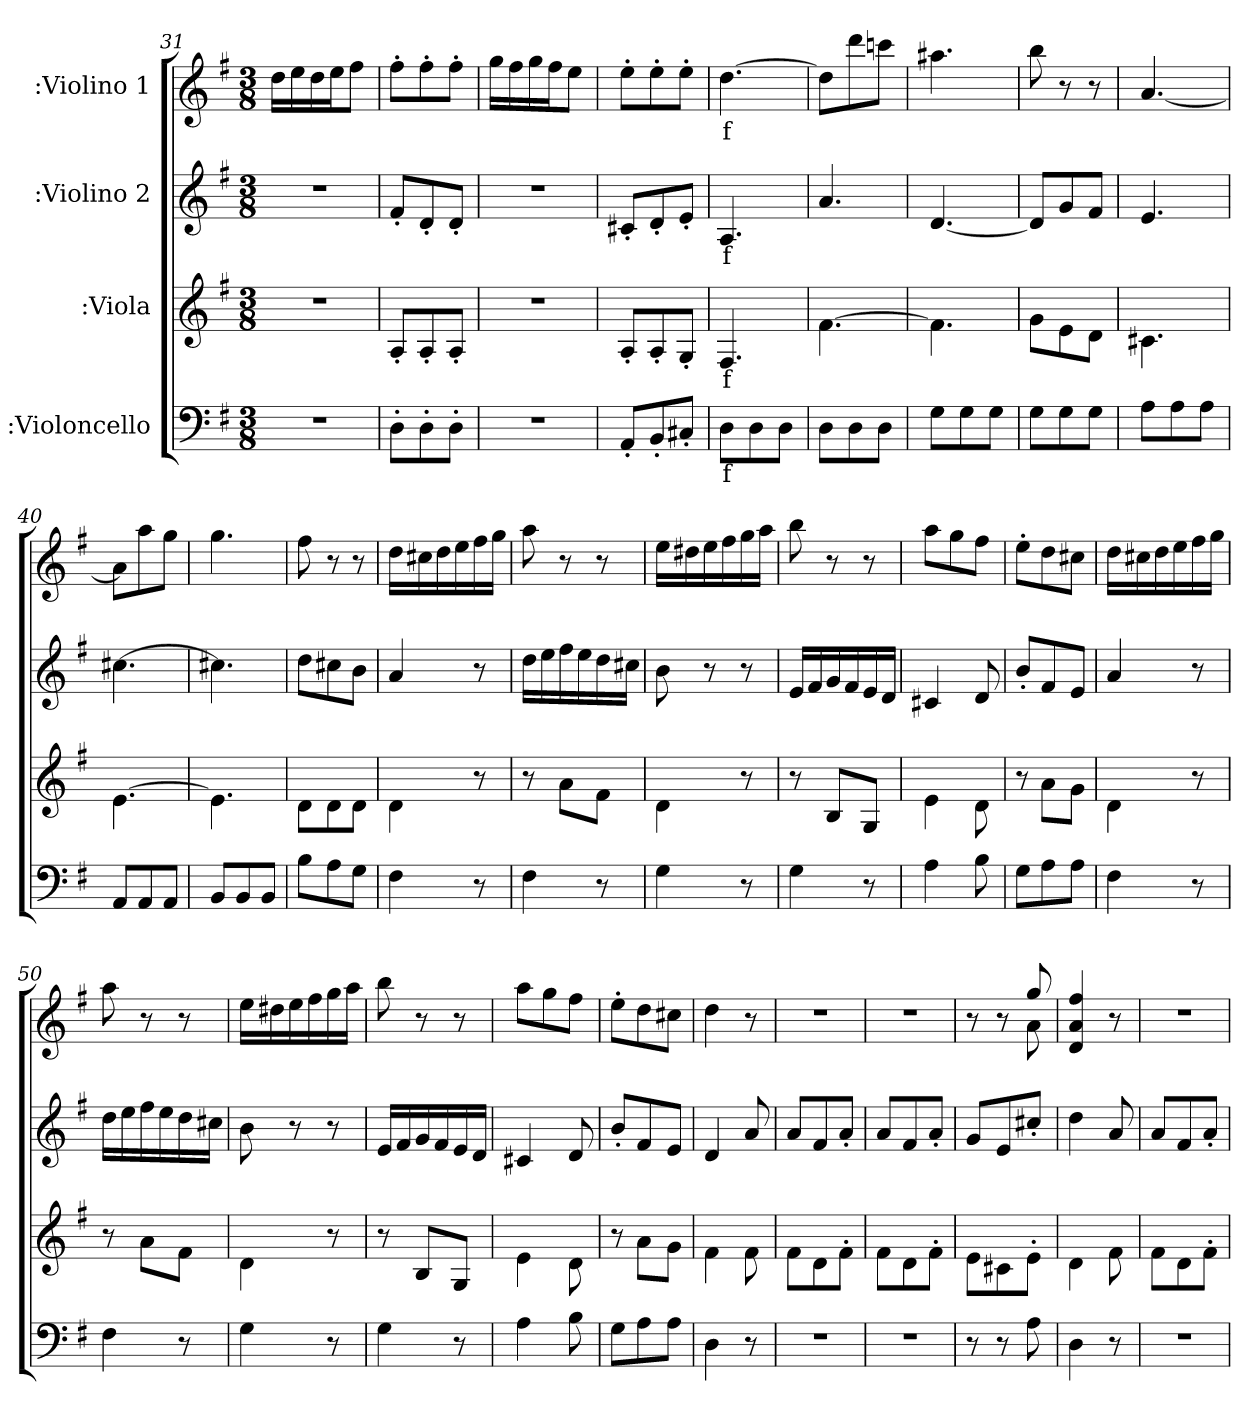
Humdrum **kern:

**kern	**text	**kern	**text	**kern	**text	**kern	**text
*part4	*part4	*part3	*part3	*part2	*part2	*part1	*part1
*staff4	*staff4	*staff3	*staff3	*staff2	*staff2	*staff1	*staff1
*I":Violoncello	*	*I":Viola	*	*I":Violino 2	*	*I":Violino 1	*
*clefF4	*	*	*	*clefG2	*	*clefG2	*
*k[f#]	*	*k[f#]	*	*k[f#]	*	*k[f#]	*
*G:	*	*G:	*	*G:	*	*G:	*
*M3/8	*	*M3/8	*	*M3/8	*	*M3/8	*
=31	=31	=31	=31	=31	=31	=31	=31
4.r	.	4.r	.	4.r	.	16dd\LL	.
.	.	.	.	.	.	16ee\	.
.	.	.	.	.	.	16dd\	.
.	.	.	.	.	.	16ee\J	.
.	.	.	.	.	.	8ff#\J	.
=32	=32	=32	=32	=32	=32	=32	=32
8D'>\L	.	8A'>/L	.	8f#'>/L	.	8ff#'>\L	.
8D'>\	.	8A'>/	.	8d'>/	.	8ff#'>\	.
8D'>\J	.	8A'>/J	.	8d'>/J	.	8ff#'>\J	.
=33	=33	=33	=33	=33	=33	=33	=33
4.r	.	4.r	.	4.r	.	16gg\LL	.
.	.	.	.	.	.	16ff#\	.
.	.	.	.	.	.	16gg\	.
.	.	.	.	.	.	16ff#\J	.
.	.	.	.	.	.	8ee\J	.
=34	=34	=34	=34	=34	=34	=34	=34
8AA'>/L	.	8A'>/L	.	8c#X'>/L	.	8ee'>\L	.
8BB'>/	.	8A'>/	.	8d'>/	.	8ee'>\	.
8C#X'>/J	.	8G'>/J	.	8e'>/J	.	8ee'>\J	.
=35	=35	=35	=35	=35	=35	=35	=35
8D\L	f	4.F#/	f	4.A/	f	[4.dd\	f
8D\	.	.	.	.	.	.	.
8D\J	.	.	.	.	.	.	.
=36	=36	=36	=36	=36	=36	=36	=36
8D\L	.	[4.f#\	.	4.a/	.	8dd\L]	.
8D\	.	.	.	.	.	8ddd\	.
8D\J	.	.	.	.	.	8cccn\J	.
=37	=37	=37	=37	=37	=37	=37	=37
8G\L	.	4.f#\]	.	[4.d/	.	4.aa#X\	.
8G\	.	.	.	.	.	.	.
8G\J	.	.	.	.	.	.	.
=38	=38	=38	=38	=38	=38	=38	=38
8G\L	.	8g\L	.	8d/L]	.	8bb\	.
8G\	.	8e\	.	8g/	.	8r	.
8G\J	.	8d\J	.	8f#/J	.	8r	.
=39	=39	=39	=39	=39	=39	=39	=39
8A\L	.	4.c#X\	.	4.e/	.	[4.a/	.
8A\	.	.	.	.	.	.	.
8A\J	.	.	.	.	.	.	.
=40	=40	=40	=40	=40	=40	=40	=40
8AA/L	.	[4.e\	.	[4.cc#X\	.	8a\L]	.
8AA/	.	.	.	.	.	8aa\	.
8AA/J	.	.	.	.	.	8gg\J	.
=41	=41	=41	=41	=41	=41	=41	=41
8BB/L	.	4.e\]	.	4.cc#X\]	.	4.gg\	.
8BB/	.	.	.	.	.	.	.
8BB/J	.	.	.	.	.	.	.
=42	=42	=42	=42	=42	=42	=42	=42
8B\L	.	8d\L	.	8dd\L	.	8ff#\	.
8A\	.	8d\	.	8cc#X\	.	8r	.
8G\J	.	8d\J	.	8b\J	.	8r	.
=43	=43	=43	=43	=43	=43	=43	=43
4F#\	.	4d\	.	4a/	.	16dd\LL	.
.	.	.	.	.	.	16cc#X\	.
.	.	.	.	.	.	16dd\	.
.	.	.	.	.	.	16ee\	.
8r	.	8r	.	8r	.	16ff#\	.
.	.	.	.	.	.	16gg\JJ	.
=44	=44	=44	=44	=44	=44	=44	=44
4F#\	.	8r	.	16dd\LL	.	8aa\	.
.	.	.	.	16ee\	.	.	.
.	.	8a\L	.	16ff#\	.	8r	.
.	.	.	.	16ee\	.	.	.
8r	.	8f#\J	.	16dd\	.	8r	.
.	.	.	.	16cc#X\JJ	.	.	.
=45	=45	=45	=45	=45	=45	=45	=45
4G\	.	4d\	.	8b\	.	16ee\LL	.
.	.	.	.	.	.	16dd#X\	.
.	.	.	.	8r	.	16ee\	.
.	.	.	.	.	.	16ff#\	.
8r	.	8r	.	8r	.	16gg\	.
.	.	.	.	.	.	16aa\JJ	.
=46	=46	=46	=46	=46	=46	=46	=46
4G\	.	8r	.	16e/LL	.	8bb\	.
.	.	.	.	16f#/	.	.	.
.	.	8B/L	.	16g/	.	8r	.
.	.	.	.	16f#/	.	.	.
8r	.	8G/J	.	16e/	.	8r	.
.	.	.	.	16d/JJ	.	.	.
=47	=47	=47	=47	=47	=47	=47	=47
4A\	.	4e\	.	4c#X/	.	8aa\L	.
.	.	.	.	.	.	8gg\	.
8B\	.	8d\	.	8d/	.	8ff#\J	.
=48	=48	=48	=48	=48	=48	=48	=48
8G\L	.	8r	.	8b'>/L	.	8ee'>\L	.
8A\	.	8a\L	.	8f#/	.	8dd\	.
8A\J	.	8g\J	.	8e/J	.	8cc#X\J	.
=49	=49	=49	=49	=49	=49	=49	=49
4F#\	.	4d\	.	4a/	.	16dd\LL	.
.	.	.	.	.	.	16cc#X\	.
.	.	.	.	.	.	16dd\	.
.	.	.	.	.	.	16ee\	.
8r	.	8r	.	8r	.	16ff#\	.
.	.	.	.	.	.	16gg\JJ	.
=50	=50	=50	=50	=50	=50	=50	=50
4F#\	.	8r	.	16dd\LL	.	8aa\	.
.	.	.	.	16ee\	.	.	.
.	.	8a\L	.	16ff#\	.	8r	.
.	.	.	.	16ee\	.	.	.
8r	.	8f#\J	.	16dd\	.	8r	.
.	.	.	.	16cc#X\JJ	.	.	.
=51	=51	=51	=51	=51	=51	=51	=51
4G\	.	4d\	.	8b\	.	16ee\LL	.
.	.	.	.	.	.	16dd#X\	.
.	.	.	.	8r	.	16ee\	.
.	.	.	.	.	.	16ff#\	.
8r	.	8r	.	8r	.	16gg\	.
.	.	.	.	.	.	16aa\JJ	.
=52	=52	=52	=52	=52	=52	=52	=52
4G\	.	8r	.	16e/LL	.	8bb\	.
.	.	.	.	16f#/	.	.	.
.	.	8B/L	.	16g/	.	8r	.
.	.	.	.	16f#/	.	.	.
8r	.	8G/J	.	16e/	.	8r	.
.	.	.	.	16d/JJ	.	.	.
=53	=53	=53	=53	=53	=53	=53	=53
4A\	.	4e\	.	4c#X/	.	8aa\L	.
.	.	.	.	.	.	8gg\	.
8B\	.	8d\	.	8d/	.	8ff#\J	.
=54	=54	=54	=54	=54	=54	=54	=54
8G\L	.	8r	.	8b'>/L	.	8ee'>\L	.
8A\	.	8a\L	.	8f#/	.	8dd\	.
8A\J	.	8g\J	.	8e/J	.	8cc#X\J	.
=55	=55	=55	=55	=55	=55	=55	=55
4D\	.	4f#\	.	4d/	.	4dd\	.
8r	.	8f#\	.	8a/	.	8r	.
=56	=56	=56	=56	=56	=56	=56	=56
4.r	.	8f#\L	.	8a/L	.	4.r	.
.	.	8d\	.	8f#/	.	.	.
.	.	8f#'>\J	.	8a'>/J	.	.	.
=57	=57	=57	=57	=57	=57	=57	=57
4.r	.	8f#\L	.	8a/L	.	4.r	.
.	.	8d\	.	8f#/	.	.	.
.	.	8f#'>\J	.	8a'>/J	.	.	.
=58	=58	=58	=58	=58	=58	=58	=58
*	*	*	*	*	*	*^	*
8r	.	8e\L	.	8g/L	.	8r	4ryy	.
8r	.	8c#X\	.	8e/	.	8r	.	.
8A\	.	8e'>\J	.	8cc#X'>/J	.	8gg/	8a\	.
*	*	*	*	*	*	*v	*v	*
=59	=59	=59	=59	=59	=59	=59	=59
4D\	.	4d\	.	4dd\	.	4ff#/ 4a/ 4d/	.
8r	.	8f#\	.	8a/	.	8r	.
=60	=60	=60	=60	=60	=60	=60	=60
4.r	.	8f#\L	.	8a/L	.	4.r	.
.	.	8d\	.	8f#/	.	.	.
.	.	8f#'>\J	.	8a'>/J	.	.	.
=	=	=	=	=	=	=	=
*-	*-	*-	*-	*-	*-	*-	*-
